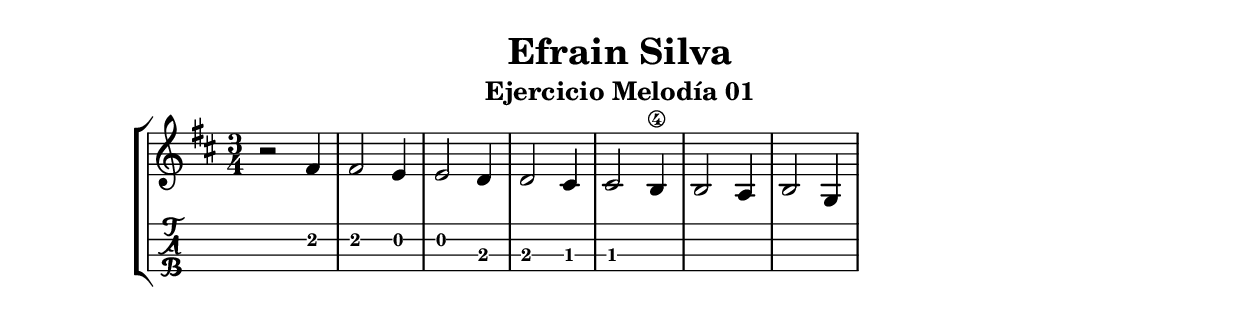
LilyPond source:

\header {
  title = "Efrain Silva"
  subtitle = "Ejercicio Melodía 01"
  subsubtile = "a"
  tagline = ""  % removed
}

\layout{
	\context {
		\TabStaff
		stringTunings = #ukulele-tuning
	}
}

%--- Introducción de las notas ---%
uno = \relative c' {
\key d \major
\numericTimeSignature
\numericTimeSignature
\time 3/4
	r2 fis4 
	fis2 e4
	e2 d4
	d2 cis4
	cis2 b4\4
	b2 a4
	b2 g4

}

%--- Partitura ---%
\score {
 \header {
      piece = ""
    }
	\new StaffGroup	
	<<
		\new Staff \uno
		\new TabStaff \uno
	>>
}
